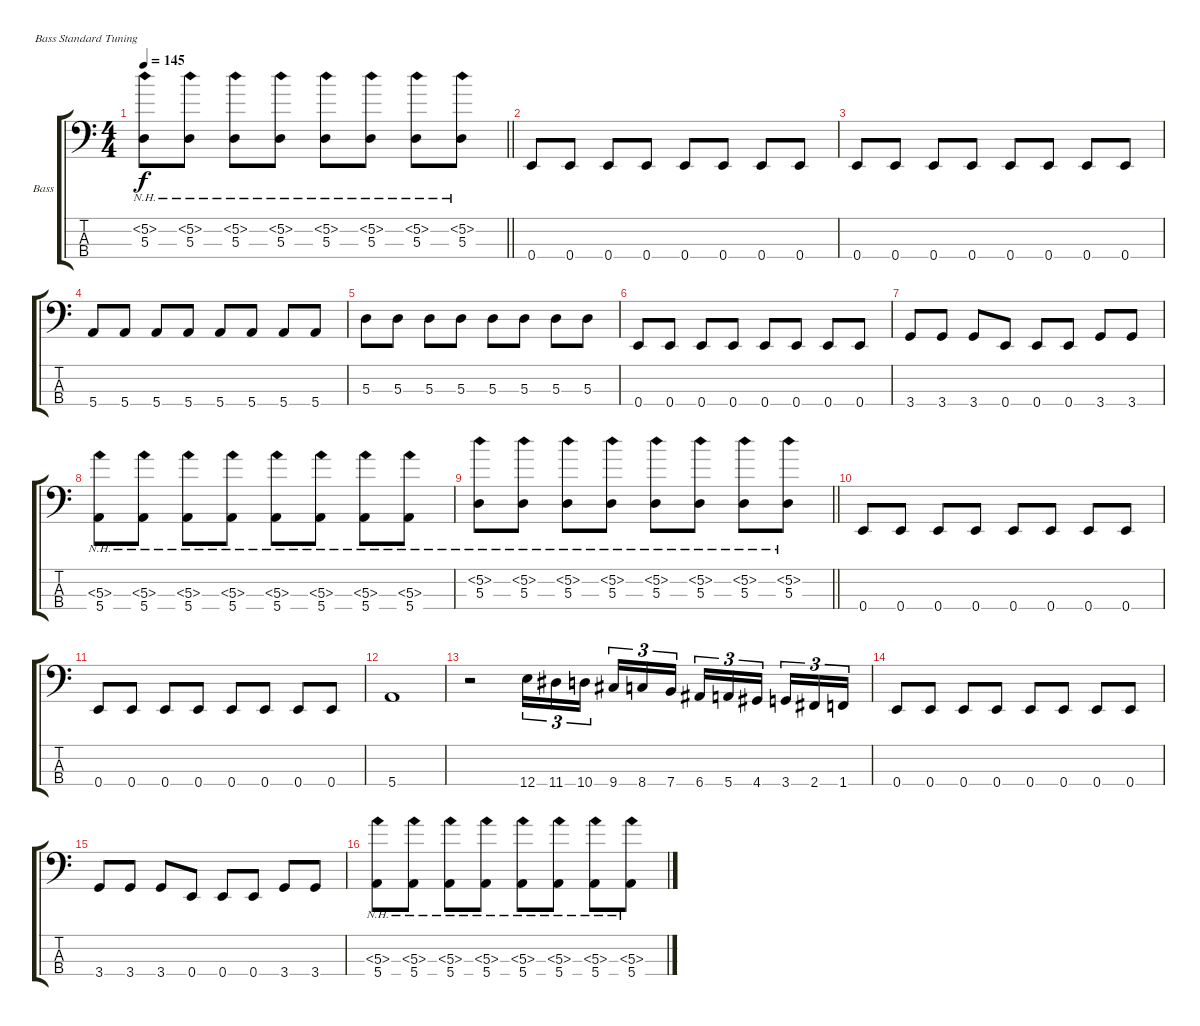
\defaultSystemsLayout 4
\bracketExtendMode groupsimilarinstruments
\firstSystemTrackNameOrientation horizontal
\otherSystemsTrackNameOrientation horizontal
\track ("Bass" "Bass") {instrument electricbassfinger}
\staff {score tabs}
\tuning (G2 D2 A1 E1)
\ts (4 4)
\tempo 145
\clef f4
\scale
0.333333
\barLineRight lightlight
\ks c
(5.3 5.2{nh}).8{dy f} (5.3 5.2{nh}).8 (5.3 5.2{nh}).8 (5.3 5.2{nh}).8 (5.3 5.2{nh}).8 (5.3 5.2{nh}).8 (5.3 5.2{nh}).8 (5.3 5.2{nh}).8 |
\scale
0.333333 0.4.8 0.4.8 0.4.8 0.4.8 0.4.8 0.4.8 0.4.8 0.4.8 |
\scale
0.333333 0.4.8 0.4.8 0.4.8 0.4.8 0.4.8 0.4.8 0.4.8 0.4.8 |
\scale
0.333333 5.4.8 5.4.8 5.4.8 5.4.8 5.4.8 5.4.8 5.4.8 5.4.8 |
\scale
0.333333 5.3.8 5.3.8 5.3.8 5.3.8 5.3.8 5.3.8 5.3.8 5.3.8 |
\scale
0.333333 0.4.8 0.4.8 0.4.8 0.4.8 0.4.8 0.4.8 0.4.8 0.4.8 |
\scale
0.333333 3.4.8 3.4.8 3.4.8 0.4.8 0.4.8 0.4.8 3.4.8 3.4.8 |
\scale
0.333333 (5.4 5.3{nh}).8 (5.4 5.3{nh}).8 (5.4 5.3{nh}).8 (5.4 5.3{nh}).8 (5.4 5.3{nh}).8 (5.4 5.3{nh}).8 (5.4 5.3{nh}).8 (5.4 5.3{nh}).8 |
\scale
0.333333
\barLineRight lightlight
(5.3 5.2{nh}).8 (5.3 5.2{nh}).8 (5.3 5.2{nh}).8 (5.3 5.2{nh}).8 (5.3 5.2{nh}).8 (5.3 5.2{nh}).8 (5.3 5.2{nh}).8 (5.3 5.2{nh}).8 |
\scale
0.333333 0.4.8 0.4.8 0.4.8 0.4.8 0.4.8 0.4.8 0.4.8 0.4.8 |
\scale
0.333333 0.4.8 0.4.8 0.4.8 0.4.8 0.4.8 0.4.8 0.4.8 0.4.8 |
\scale
0.333333 5.4.1 |
\scale
0.333333 r.2 12.4.16{tu (3 2)} 11.4.16{tu (3 2)} 10.4.16{tu (3 2)} 9.4.16{tu (3 2)} 8.4.16{tu (3 2)} 7.4.16{tu (3 2)} 6.4.16{tu (3 2)} 5.4.16{tu (3 2)} 4.4.16{tu (3 2)} 3.4.16{tu (3 2)} 2.4.16{tu (3 2)} 1.4.16{tu (3 2)} |
\scale
0.333333 0.4.8 0.4.8 0.4.8 0.4.8 0.4.8 0.4.8 0.4.8 0.4.8 |
\scale
0.333333 3.4.8 3.4.8 3.4.8 0.4.8 0.4.8 0.4.8 3.4.8 3.4.8 |
\scale
0.333333 (5.4 5.3{nh}).8 (5.4 5.3{nh}).8 (5.4 5.3{nh}).8 (5.4 5.3{nh}).8 (5.4 5.3{nh}).8 (5.4 5.3{nh}).8 (5.4 5.3{nh}).8 (5.4 5.3{nh}).8
